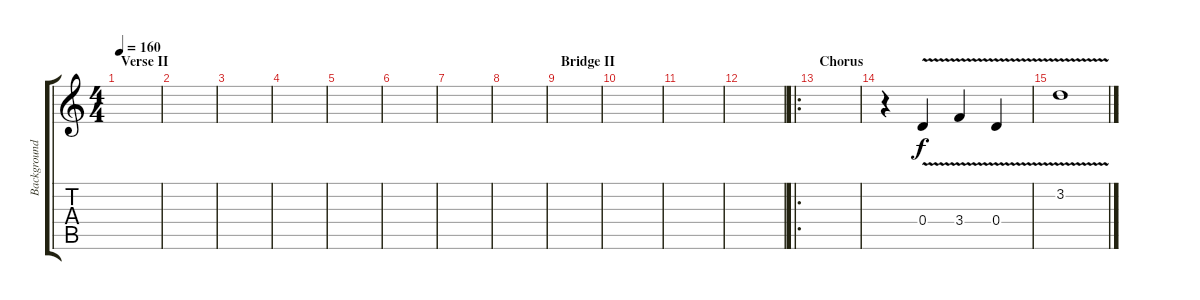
\track ("Background Guitar" "Background") {instrument overdrivenguitar}
\staff {score tabs}
\tuning (E4 B3 G3 D3 A2 D2) {hide}
\ts (4 4)
\section ("" "Verse II")
\tempo 160
\clef g2
\ks c
|
|
|
|
|
|
|
|
\section ("" "Bridge II")
|
|
|
|
\ro
\section ("" "Chorus")
|
r.4 0.4{v}.4 3.4{v}.4 0.4{v}.4 |
3.2{v}.1
